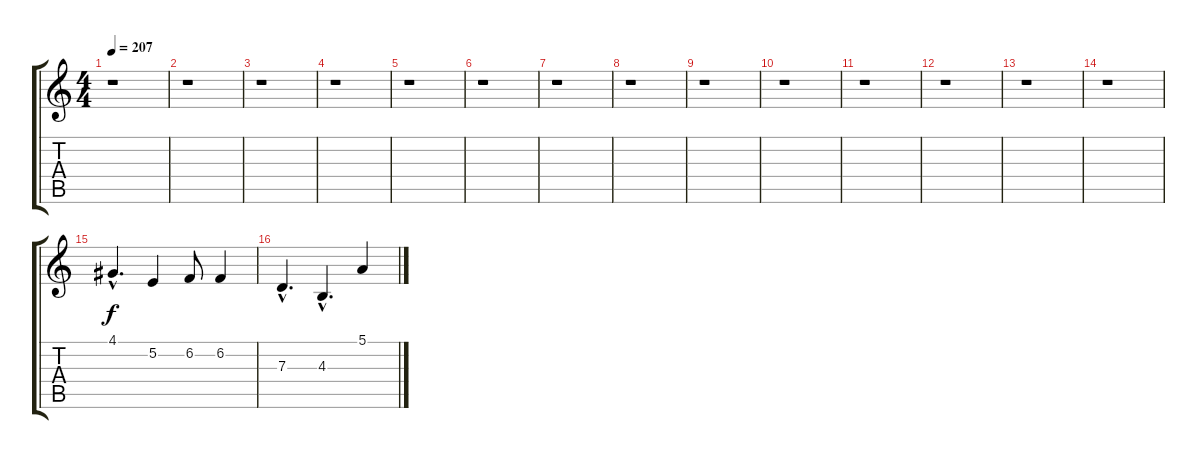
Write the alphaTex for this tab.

\track "" {instrument fiddle}
\staff {score tabs}
\tuning (E4 B3 G3 D3 A2 E2) {hide}
\ts (4 4)
\tempo 207
\clef g2
\ks c
r.1{dy f} |
r.1 |
r.1 |
r.1 |
r.1 |
r.1 |
r.1 |
r.1 |
r.1 |
r.1 |
r.1 |
r.1 |
r.1 |
r.1 |
4.1{hac}.4{d} 5.2.4 6.2.8 6.2.4 |
7.3{hac}.4{d} 4.3{hac}.4{d} 5.1.4
